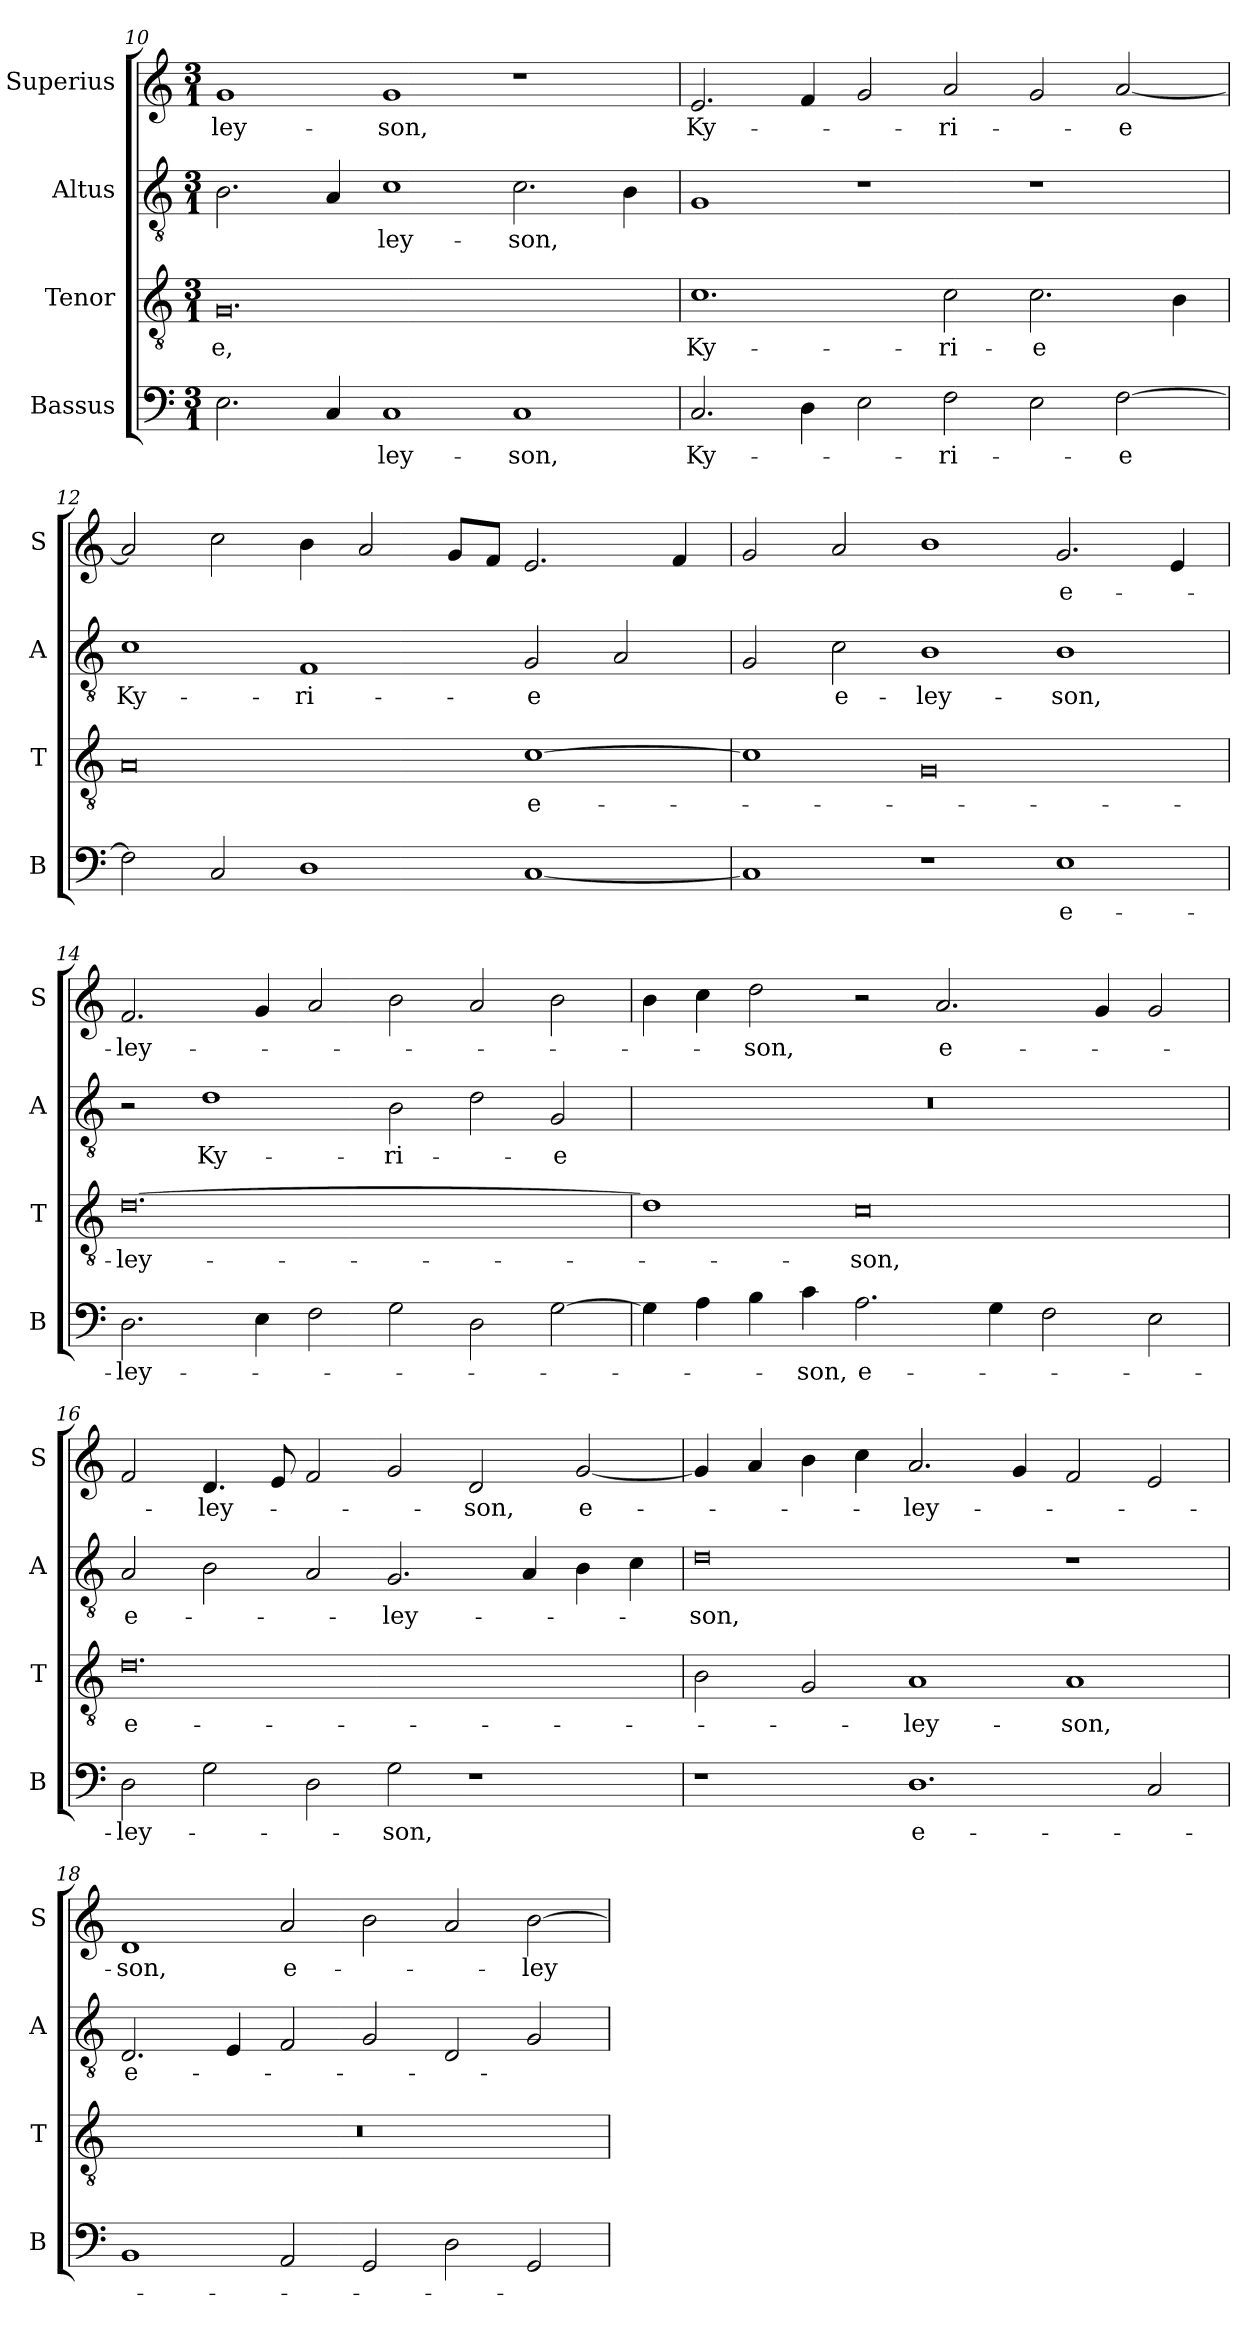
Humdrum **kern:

**kern	**text	**kern	**text	**kern	**text	**kern	**text
*part4	*part4	*part3	*part3	*part2	*part2	*part1	*part1
*staff4	*staff4	*staff3	*staff3	*staff2	*staff2	*staff1	*staff1
*I"Bassus	*	*I"Tenor	*	*I"Altus	*	*I"Superius	*
*I'B	*	*I'T	*	*I'A	*	*I'S	*
*clefF4	*	*clefGv2	*	*clefGv2	*	*clefG2	*
*k[]	*	*k[]	*	*k[]	*	*k[]	*
*M3/1	*	*M3/1	*	*M3/1	*	*M3/1	*
=10	=10	=10	=10	=10	=10	=10	=10
!	!	!	!	!	!	!	!LO:LY:i
2.E	.	0.G	-e,	2.B	.	1g	-ley-
4C	.	.	.	4A	.	.	.
!	!LO:LY:i	!	!	!	!LO:LY:i	!	!LO:LY:i
1C	-ley-	.	.	1c	-ley-	1g	-son,
!	!LO:LY:i	!	!	!	!LO:LY:i	!	!
1C	-son,	.	.	2.c	-son,	1r	.
.	.	.	.	4B	.	.	.
=11	=11	=11	=11	=11	=11	=11	=11
!	!LO:LY:i	!	!LO:LY:i	!	!	!	!LO:LY:i
2.C	Ky-	1.c	Ky-	1G	.	2.e	Ky-
4D	.	.	.	.	.	4f	.
2E	.	.	.	1r	.	2g	.
!	!LO:LY:i	!	!LO:LY:i	!	!	!	!LO:LY:i
2F	-ri-	2c	-ri-	.	.	2a	-ri-
!	!	!	!LO:LY:i	!	!	!	!
2E	.	2.c	-e	1r	.	2g	.
!	!LO:LY:i	!	!	!	!	!	!LO:LY:i
[2F	-e	.	.	.	.	[2a	-e
.	.	4B	.	.	.	.	.
=12	=12	=12	=12	=12	=12	=12	=12
!	!	!	!	!	!LO:LY:i	!	!
2F]	.	0A	.	1c	Ky-	2a]	.
2C	.	.	.	.	.	2cc	.
!	!	!	!	!	!LO:LY:i	!	!
1D	.	.	.	1F	-ri-	4b	.
.	.	.	.	.	.	2a	.
.	.	.	.	.	.	8gL	.
.	.	.	.	.	.	8fJ	.
!	!	!	!LO:LY:i	!	!LO:LY:i	!	!
[1C	.	[1c	e-	2G	-e	2.e	.
.	.	.	.	2A	.	.	.
.	.	.	.	.	.	4f	.
=13	=13	=13	=13	=13	=13	=13	=13
1C]	.	1c]	.	2G	.	2g	.
!	!	!	!	!	!LO:LY:i	!	!
.	.	.	.	2c	e-	2a	.
!	!	!	!	!	!LO:LY:i	!	!
1r	.	0G	.	1B	-ley-	1b	.
!	!LO:LY:i	!	!	!	!LO:LY:i	!	!LO:LY:i
1E	e-	.	.	1B	-son,	2.g	e-
.	.	.	.	.	.	4e	.
=14	=14	=14	=14	=14	=14	=14	=14
!	!LO:LY:i	!	!LO:LY:i	!	!	!	!LO:LY:i
2.D	-ley-	[0.d	-ley-	2r	.	2.f	-ley-
!	!	!	!	!	!LO:LY:i	!	!
.	.	.	.	1d	Ky-	.	.
4E	.	.	.	.	.	4g	.
2F	.	.	.	.	.	2a	.
!	!	!	!	!	!LO:LY:i	!	!
2G	.	.	.	2B	-ri-	2b	.
2D	.	.	.	2d	.	2a	.
!	!	!	!	!	!LO:LY:i	!	!
[2G	.	.	.	2G	-e	2b	.
=15	=15	=15	=15	=15	=15	=15	=15
4G]	.	1d]	.	0.r	.	4b	.
4A	.	.	.	.	.	4cc	.
!	!	!	!	!	!	!	!LO:LY:i
4B	.	.	.	.	.	2dd	-son,
!	!LO:LY:i	!	!	!	!	!	!
4c	-son,	.	.	.	.	.	.
!	!LO:LY:i	!	!LO:LY:i	!	!	!	!
2.A	e-	0c	-son,	.	.	2r	.
!	!	!	!	!	!	!	!LO:LY:i
.	.	.	.	.	.	2.a	e-
4G	.	.	.	.	.	.	.
2F	.	.	.	.	.	.	.
.	.	.	.	.	.	4g	.
2E	.	.	.	.	.	2g	.
=16	=16	=16	=16	=16	=16	=16	=16
!	!LO:LY:i	!	!LO:LY:i	!	!LO:LY:i	!	!
2D	-ley-	0.d	e-	2A	e-	2f	.
!	!	!	!	!	!	!	!LO:LY:i
2G	.	.	.	2B	.	4.d	-ley-
.	.	.	.	.	.	8e	.
2D	.	.	.	2A	.	2f	.
!	!LO:LY:i	!	!	!	!LO:LY:i	!	!
2G	-son,	.	.	2.G	-ley-	2g	.
!	!	!	!	!	!	!	!LO:LY:i
1r	.	.	.	.	.	2d	-son,
.	.	.	.	4A	.	.	.
!	!	!	!	!	!	!	!LO:LY:i
.	.	.	.	4B	.	[2g	e-
.	.	.	.	4c	.	.	.
=17	=17	=17	=17	=17	=17	=17	=17
!	!	!	!	!	!LO:LY:i	!	!
1r	.	2B	.	0d	-son,	4g]	.
.	.	.	.	.	.	4a	.
.	.	2G	.	.	.	4b	.
.	.	.	.	.	.	4cc	.
!	!LO:LY:i	!	!	!	!	!	!LO:LY:i
1.D	e-	1A	-ley-	.	.	2.a	-ley-
.	.	.	.	.	.	4g	.
.	.	1A	-son,	1r	.	2f	.
2C	.	.	.	.	.	2e	.
=18	=18	=18	=18	=18	=18	=18	=18
!	!	!	!	!	!LO:LY:i	!	!LO:LY:i
1BB	.	0.r	.	2.D	e-	1d	-son,
.	.	.	.	4E	.	.	.
!	!	!	!	!	!	!	!LO:LY:i
2AA	.	.	.	2F	.	2a	e-
2GG	.	.	.	2G	.	2b	.
2D	.	.	.	2D	.	2a	.
2GG	.	.	.	2G	.	[2b	-ley-
=	=	=	=	=	=	=	=
*-	*-	*-	*-	*-	*-	*-	*-
